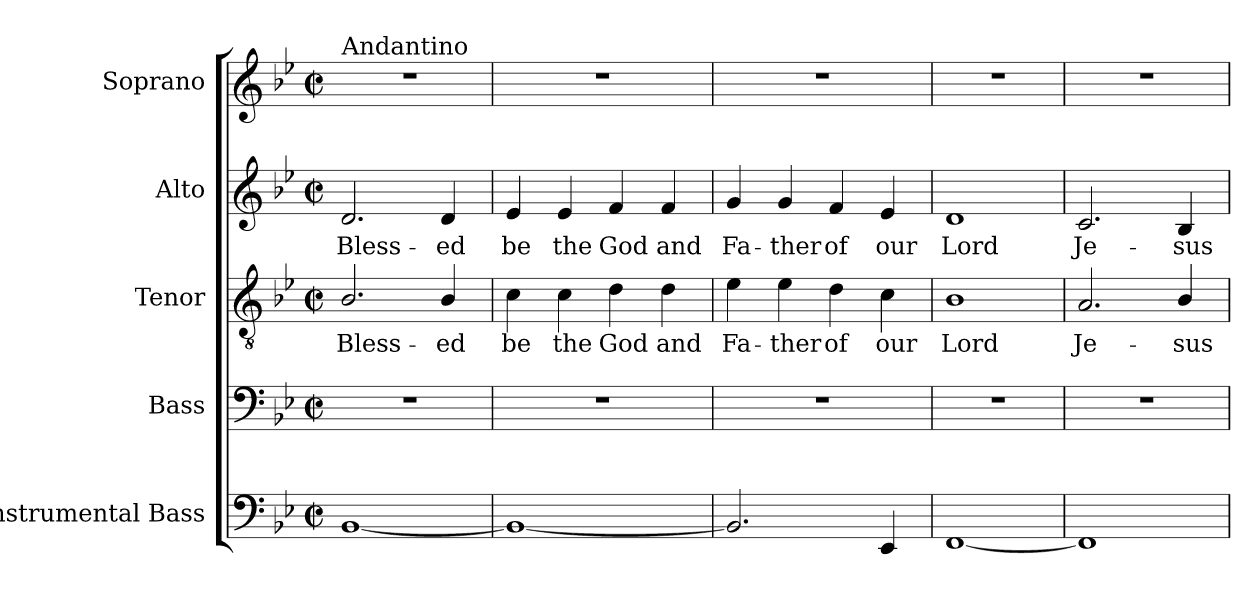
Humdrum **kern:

**kern	**kern	**kern	**text	**kern	**text	**kern
*part5	*part4	*part3	*part3	*part2	*part2	*part1
*staff5	*staff4	*staff3	*staff3	*staff2	*staff2	*staff1
*I"Instrumental Bass	*I"Bass	*I"Tenor	*	*I"Alto	*	*I"Soprano
*I'I. B.	*I'B.	*I'T.	*	*I'A.	*	*I'S.
!!LO:PB:g=z
*clefF4	*clefF4	*clefGv2	*	*clefG2	*	*clefG2
*	*	*ITrd7c12	*	*	*	*
*k[b-e-]	*k[b-e-]	*k[b-e-]	*	*k[b-e-]	*	*k[b-e-]
*B-:	*B-:	*B-:	*	*B-:	*	*B-:
*M2/2	*M2/2	*M2/2	*	*M2/2	*	*M2/2
*met(c|)	*met(c|)	*met(c|)	*	*met(c|)	*	*met(c|)
=1	=1	=1	=1	=1	=1	=1
!	!	!	!LO:LY:b:color=#000000	!	!	!
!	!	!	!	!	!	!LO:TX:a:t=Andantino
!	!	!	!	!	!LO:LY:b:color=#000000	!
[1BB-i	1r	2.BB-i/	Bless-	2.di/	Bless-	1r
!	!	!	!LO:LY:b:color=#000000	!	!	!
!	!	!	!	!	!LO:LY:b:color=#000000	!
.	.	4BB-i/	-ed	4di/	-ed	.
=2	=2	=2	=2	=2	=2	=2
!	!	!	!LO:LY:b:color=#000000	!	!	!
!	!	!	!	!	!LO:LY:b:color=#000000	!
1BB-i_	1r	4Ci\	be	4e-i/	be	1r
!	!	!	!LO:LY:b:color=#000000	!	!	!
!	!	!	!	!	!LO:LY:b:color=#000000	!
.	.	4Ci\	the	4e-i/	the	.
!	!	!	!LO:LY:b:color=#000000	!	!	!
!	!	!	!	!	!LO:LY:b:color=#000000	!
.	.	4Di\	God	4fi/	God	.
!	!	!	!LO:LY:b:color=#000000	!	!	!
!	!	!	!	!	!LO:LY:b:color=#000000	!
.	.	4Di\	and	4fi/	and	.
=3	=3	=3	=3	=3	=3	=3
!	!	!	!LO:LY:b:color=#000000	!	!	!
!	!	!	!	!	!LO:LY:b:color=#000000	!
2.BB-i/]	1r	4E-i\	Fa-	4gi/	Fa-	1r
!	!	!	!LO:LY:b:color=#000000	!	!	!
!	!	!	!	!	!LO:LY:b:color=#000000	!
.	.	4E-i\	-ther	4gi/	-ther	.
!	!	!	!LO:LY:b:color=#000000	!	!	!
!	!	!	!	!	!LO:LY:b:color=#000000	!
.	.	4Di\	of	4fi/	of	.
!	!	!	!LO:LY:b:color=#000000	!	!	!
!	!	!	!	!	!LO:LY:b:color=#000000	!
4EE-i/	.	4Ci\	our	4e-i/	our	.
=4	=4	=4	=4	=4	=4	=4
!	!	!	!LO:LY:b:color=#000000	!	!	!
!	!	!	!	!	!LO:LY:b:color=#000000	!
[1FFi	1r	1BB-i	Lord	1di	Lord	1r
=5	=5	=5	=5	=5	=5	=5
!	!	!	!LO:LY:b:color=#000000	!	!	!
!	!	!	!	!	!LO:LY:b:color=#000000	!
1FFi]	1r	2.AAi/	Je-	2.ci/	Je-	1r
!	!	!	!LO:LY:b:color=#000000	!	!	!
!	!	!	!	!	!LO:LY:b:color=#000000	!
.	.	4BB-i/	-sus	4B-i/	-sus	.
=	=	=	=	=	=	=
*-	*-	*-	*-	*-	*-	*-
